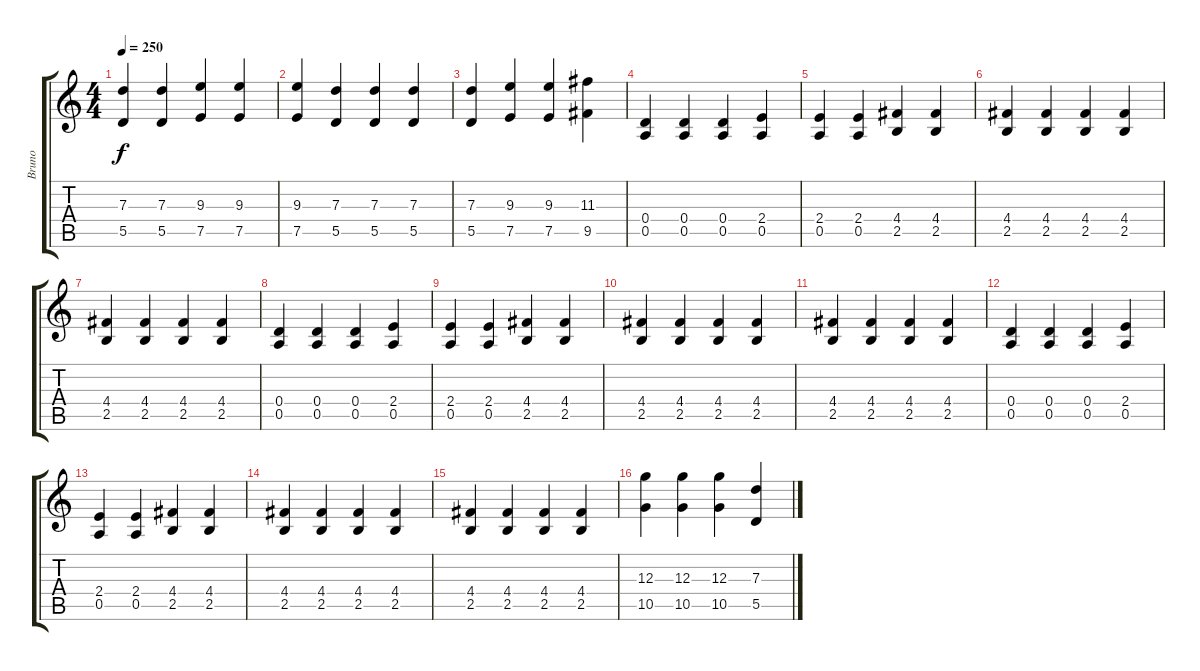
\track ("Bruno " "Bruno ") {instrument distortionguitar}
\staff {score tabs}
\tuning (E4 B3 G3 D3 A2 E2) {hide}
\ts (4 4)
\tempo 250
\clef g2
\ks c
(7.3 5.5).4{dy f} (7.3 5.5).4 (9.3 7.5).4 (9.3 7.5).4 |
(9.3 7.5).4 (7.3 5.5).4 (7.3 5.5).4 (7.3 5.5).4 |
(7.3 5.5).4 (9.3 7.5).4 (9.3 7.5).4 (11.3 9.5).4 |
(0.4 0.5).4 (0.4 0.5).4 (0.4 0.5).4 (2.4 0.5).4 |
(2.4 0.5).4 (2.4 0.5).4 (4.4 2.5).4 (4.4 2.5).4 |
(4.4 2.5).4 (4.4 2.5).4 (4.4 2.5).4 (4.4 2.5).4 |
(4.4 2.5).4 (4.4 2.5).4 (4.4 2.5).4 (4.4 2.5).4 |
(0.4 0.5).4 (0.4 0.5).4 (0.4 0.5).4 (2.4 0.5).4 |
(2.4 0.5).4 (2.4 0.5).4 (4.4 2.5).4 (4.4 2.5).4 |
(4.4 2.5).4 (4.4 2.5).4 (4.4 2.5).4 (4.4 2.5).4 |
(4.4 2.5).4 (4.4 2.5).4 (4.4 2.5).4 (4.4 2.5).4 |
(0.4 0.5).4{instrument distortionguitar} (0.4 0.5).4 (0.4 0.5).4 (2.4 0.5).4 |
(2.4 0.5).4 (2.4 0.5).4 (4.4 2.5).4 (4.4 2.5).4 |
(4.4 2.5).4 (4.4 2.5).4 (4.4 2.5).4 (4.4 2.5).4 |
(4.4 2.5).4 (4.4 2.5).4 (4.4 2.5).4 (4.4 2.5).4 |
(12.3 10.5).4 (12.3 10.5).4 (12.3 10.5).4 (7.3 5.5).4
